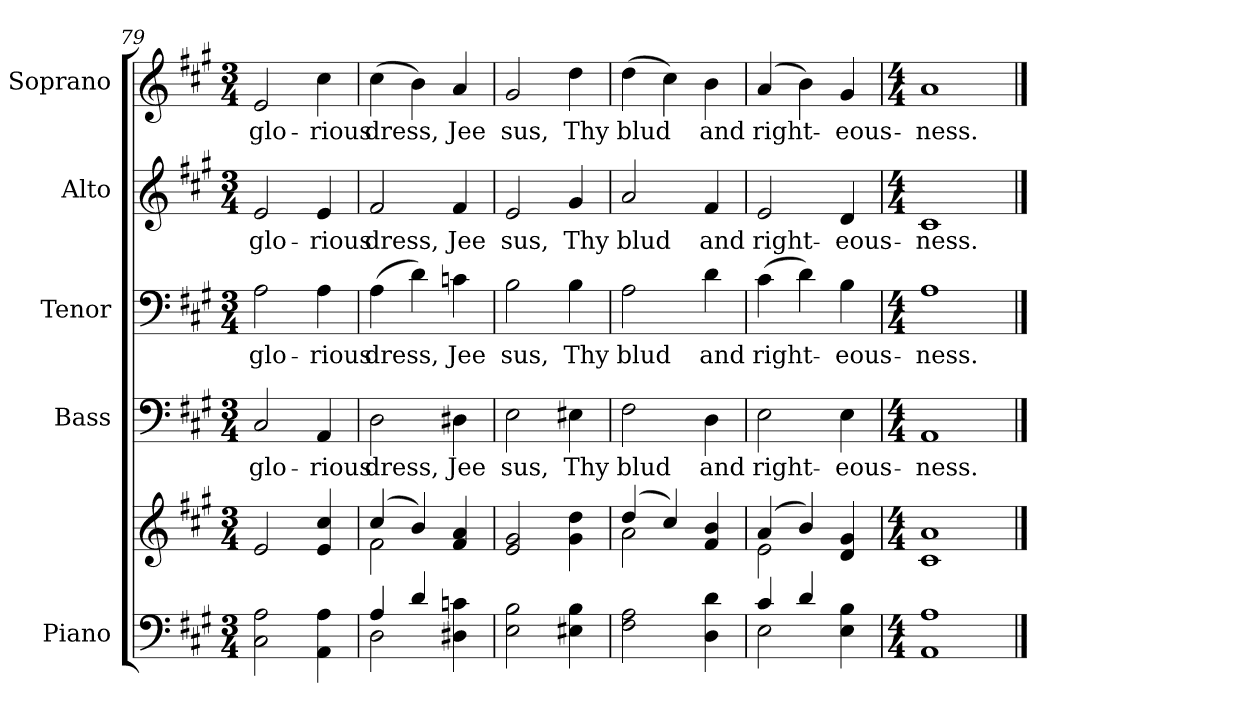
**kern	**kern	**kern	**text	**kern	**text	**kern	**text	**kern	**text
*part5	*part5	*part4	*part4	*part3	*part3	*part2	*part2	*part1	*part1
*staff6	*staff5	*staff4	*staff4	*staff3	*staff3	*staff2	*staff2	*staff1	*staff1
*I"Piano	*	*I"Bass	*	*I"Tenor	*	*I"Alto	*	*I"Soprano	*
*I'Pno.	*	*I'B.	*	*I'T.	*	*I'A.	*	*I'S.	*
*clefF4	*clefG2	*clefF4	*	*clefF4	*	*clefG2	*	*clefG2	*
*k[f#c#g#]	*k[f#c#g#]	*k[f#c#g#]	*	*k[f#c#g#]	*	*k[f#c#g#]	*	*k[f#c#g#]	*
*A:	*A:	*A:	*	*A:	*	*A:	*	*A:	*
*M3/4	*M3/4	*M3/4	*	*M3/4	*	*M3/4	*	*M3/4	*
=79	=79	=79	=79	=79	=79	=79	=79	=79	=79
!	!	!	!LO:LY:b:color=#000000	!	!	!	!	!	!
!	!	!	!	!	!LO:LY:b:color=#000000	!	!	!	!
!	!	!	!	!	!	!	!LO:LY:b:color=#000000	!	!
!	!	!	!	!	!	!	!	!	!LO:LY:b:color=#000000
2C#i\ 2Ai	2ei/	2C#i/	glo-	2Ai\	glo-	2ei/	glo-	2ei/	glo-
!	!	!	!LO:LY:b:color=#000000	!	!	!	!	!	!
!	!	!	!	!	!LO:LY:b:color=#000000	!	!	!	!
!	!	!	!	!	!	!	!LO:LY:b:color=#000000	!	!
!	!	!	!	!	!	!	!	!	!LO:LY:b:color=#000000
4AAi\ 4Ai	4ei/ 4cc#i	4AAi/	-rious	4Ai\	-rious	4ei/	-rious	4cc#i\	-rious
=80	=80	=80	=80	=80	=80	=80	=80	=80	=80
*^	*^	*	*	*	*	*	*	*	*
!	!	!	!	!	!LO:LY:b:color=#000000	!	!	!	!	!	!
!	!	!	!	!	!	!	!LO:LY:b:color=#000000	!	!	!	!
!	!	!	!	!	!	!	!	!	!LO:LY:b:color=#000000	!	!
!	!	!	!	!	!	!	!	!	!	!	!LO:LY:b:color=#000000
4Ai/	2Di\	(4cc#i/	2f#i\	2Di\	dress,	(4Ai\	dress,	2f#i/	dress,	(4cc#i\	dress,
4di/	.	4bi/)	.	.	.	4di\)	.	.	.	4bi\)	.
!	!	!	!	!	!LO:LY:b:color=#000000	!	!	!	!	!	!
!	!	!	!	!	!	!	!LO:LY:b:color=#000000	!	!	!	!
!	!	!	!	!	!	!	!	!	!LO:LY:b:color=#000000	!	!
!	!	!	!	!	!	!	!	!	!	!	!LO:LY:b:color=#000000
4D#Xi\ 4cni	4ryy	4f#i/ 4ai	4ryy	4D#Xi\	Jee	4cni\	Jee	4f#i/	Jee	4ai/	Jee
*v	*v	*	*	*	*	*	*	*	*	*	*
*	*v	*v	*	*	*	*	*	*	*	*
!!LO:PB:g=z
=81	=81	=81	=81	=81	=81	=81	=81	=81	=81
*^	*^	*	*	*	*	*	*	*	*
!	!	!	!	!	!LO:LY:b:color=#000000	!	!	!	!	!	!
*v	*v	*	*	*	*	*	*	*	*	*	*
*	*v	*v	*	*	*	*	*	*	*	*
*^	*^	*	*	*	*	*	*	*	*
!	!	!	!	!	!	!	!LO:LY:b:color=#000000	!	!	!	!
*v	*v	*	*	*	*	*	*	*	*	*	*
*	*v	*v	*	*	*	*	*	*	*	*
*^	*^	*	*	*	*	*	*	*	*
!	!	!	!	!	!	!	!	!	!LO:LY:b:color=#000000	!	!
*v	*v	*	*	*	*	*	*	*	*	*	*
*	*v	*v	*	*	*	*	*	*	*	*
*^	*^	*	*	*	*	*	*	*	*
!	!	!	!	!	!	!	!	!	!	!	!LO:LY:b:color=#000000
*v	*v	*	*	*	*	*	*	*	*	*	*
*	*v	*v	*	*	*	*	*	*	*	*
2Ei\ 2Bi	2ei/ 2g#i	2Ei\	sus,	2Bi\	sus,	2ei/	sus,	2g#i/	sus,
!	!	!	!LO:LY:b:color=#000000	!	!	!	!	!	!
!	!	!	!	!	!LO:LY:b:color=#000000	!	!	!	!
!	!	!	!	!	!	!	!LO:LY:b:color=#000000	!	!
!	!	!	!	!	!	!	!	!	!LO:LY:b:color=#000000
4E#Xi\ 4Bi	4g#i\ 4ddi	4E#Xi\	Thy	4Bi\	Thy	4g#i/	Thy	4ddi\	Thy
=82	=82	=82	=82	=82	=82	=82	=82	=82	=82
*	*^	*	*	*	*	*	*	*	*
!	!	!	!	!LO:LY:b:color=#000000	!	!	!	!	!	!
!	!	!	!	!	!	!LO:LY:b:color=#000000	!	!	!	!
!	!	!	!	!	!	!	!	!LO:LY:b:color=#000000	!	!
!	!	!	!	!	!	!	!	!	!	!LO:LY:b:color=#000000
2F#i\ 2Ai	(4ddi/	2ai\	2F#i\	blud	2Ai\	blud	2ai/	blud	(4ddi\	blud
.	4cc#i/)	.	.	.	.	.	.	.	4cc#i\)	.
!	!	!	!	!LO:LY:b:color=#000000	!	!	!	!	!	!
!	!	!	!	!	!	!LO:LY:b:color=#000000	!	!	!	!
!	!	!	!	!	!	!	!	!LO:LY:b:color=#000000	!	!
!	!	!	!	!	!	!	!	!	!	!LO:LY:b:color=#000000
4Di\ 4di	4f#i/ 4bi	4ryy	4Di\	and	4di\	and	4f#i/	and	4bi\	and
=83	=83	=83	=83	=83	=83	=83	=83	=83	=83	=83
*^	*	*	*	*	*	*	*	*	*	*
!	!	!	!	!	!LO:LY:b:color=#000000	!	!	!	!	!	!
!	!	!	!	!	!	!	!LO:LY:b:color=#000000	!	!	!	!
!	!	!	!	!	!	!	!	!	!LO:LY:b:color=#000000	!	!
!	!	!	!	!	!	!	!	!	!	!	!LO:LY:b:color=#000000
4c#i/	2Ei\	(4ai/	2ei\	2Ei\	right-	(4c#i\	right-	2ei/	right-	(4ai/	right-
4di/	.	4bi/)	.	.	.	4di\)	.	.	.	4bi\)	.
!	!	!	!	!	!LO:LY:b:color=#000000	!	!	!	!	!	!
!	!	!	!	!	!	!	!LO:LY:b:color=#000000	!	!	!	!
!	!	!	!	!	!	!	!	!	!LO:LY:b:color=#000000	!	!
!	!	!	!	!	!	!	!	!	!	!	!LO:LY:b:color=#000000
4Ei\ 4Bi	4ryy	4di/ 4g#i	4ryy	4Ei\	-eous-	4Bi\	-eous-	4di/	-eous-	4g#i/	-eous-
*v	*v	*	*	*	*	*	*	*	*	*	*
*	*v	*v	*	*	*	*	*	*	*	*
!!LO:PB:g=z
=84	=84	=84	=84	=84	=84	=84	=84	=84	=84
*M4/4	*M4/4	*M4/4	*	*M4/4	*	*M4/4	*	*M4/4	*
*^	*^	*	*	*	*	*	*	*	*
!	!	!	!	!	!LO:LY:b:color=#000000	!	!	!	!	!	!
*v	*v	*	*	*	*	*	*	*	*	*	*
*	*v	*v	*	*	*	*	*	*	*	*
*^	*^	*	*	*	*	*	*	*	*
!	!	!	!	!	!	!	!LO:LY:b:color=#000000	!	!	!	!
*v	*v	*	*	*	*	*	*	*	*	*	*
*	*v	*v	*	*	*	*	*	*	*	*
*^	*^	*	*	*	*	*	*	*	*
!	!	!	!	!	!	!	!	!	!LO:LY:b:color=#000000	!	!
*v	*v	*	*	*	*	*	*	*	*	*	*
*	*v	*v	*	*	*	*	*	*	*	*
*^	*^	*	*	*	*	*	*	*	*
!	!	!	!	!	!	!	!	!	!	!	!LO:LY:b:color=#000000
*v	*v	*	*	*	*	*	*	*	*	*	*
*	*v	*v	*	*	*	*	*	*	*	*
1AAi 1Ai	1c#i 1ai	1AAi	-ness.	1Ai	-ness.	1c#i	-ness.	1ai	-ness.
==	==	==	==	==	==	==	==	==	==
*-	*-	*-	*-	*-	*-	*-	*-	*-	*-
